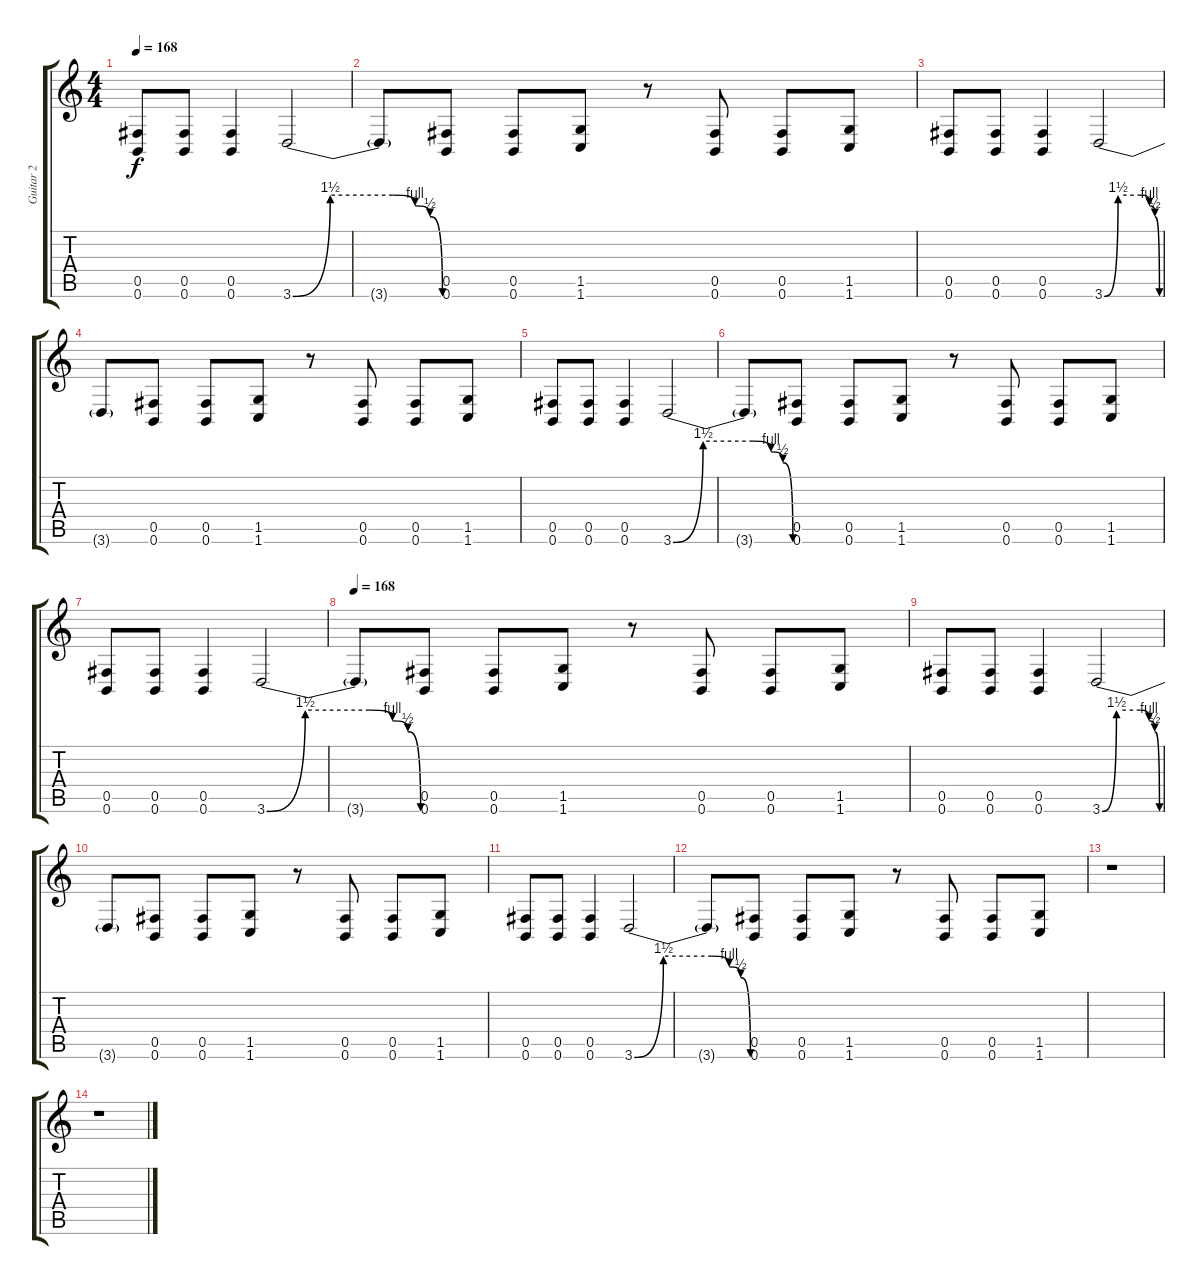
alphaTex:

\track ("Guitar 2" "Guitar 2") {instrument overdrivenguitar}
\staff {score tabs}
\tuning (Db4 Ab3 E3 B2 Gb2 B1) {hide}
\ts (4 4)
\tempo 168
\clef g2
\ks c
(0.5 0.6).8{dy f} (0.5 0.6).8 (0.5 0.6).4 3.6{be (custom 0 0 15 6 40 6 49 4 55 2 60 0)}.2 |
3.6{t}.8 (0.5 0.6).8 (0.5 0.6).8 (1.5 1.6).8 r.8 (0.5 0.6).8 (0.5 0.6).8 (1.5 1.6).8 |
(0.5 0.6).8 (0.5 0.6).8 (0.5 0.6).4 3.6{be (custom 0 0 15 6 40 6 49 4 55 2 60 0)}.2 |
3.6{t}.8 (0.5 0.6).8 (0.5 0.6).8 (1.5 1.6).8 r.8 (0.5 0.6).8 (0.5 0.6).8 (1.5 1.6).8 |
(0.5 0.6).8 (0.5 0.6).8 (0.5 0.6).4 3.6{be (custom 0 0 15 6 40 6 49 4 55 2 60 0)}.2 |
3.6{t}.8 (0.5 0.6).8 (0.5 0.6).8 (1.5 1.6).8 r.8 (0.5 0.6).8 (0.5 0.6).8 (1.5 1.6).8 |
(0.5 0.6).8 (0.5 0.6).8 (0.5 0.6).4 3.6{be (custom 0 0 15 6 40 6 49 4 55 2 60 0)}.2 |
\tempo 168
3.6{t}.8 (0.5 0.6).8 (0.5 0.6).8 (1.5 1.6).8 r.8 (0.5 0.6).8 (0.5 0.6).8 (1.5 1.6).8 |
(0.5 0.6).8 (0.5 0.6).8 (0.5 0.6).4 3.6{be (custom 0 0 15 6 40 6 49 4 55 2 60 0)}.2 |
3.6{t}.8 (0.5 0.6).8 (0.5 0.6).8 (1.5 1.6).8 r.8 (0.5 0.6).8 (0.5 0.6).8 (1.5 1.6).8 |
(0.5 0.6).8 (0.5 0.6).8 (0.5 0.6).4 3.6{be (custom 0 0 15 6 40 6 49 4 55 2 60 0)}.2 |
3.6{t}.8 (0.5 0.6).8 (0.5 0.6).8 (1.5 1.6).8 r.8 (0.5 0.6).8 (0.5 0.6).8 (1.5 1.6).8 |
r.1 |
r.1
